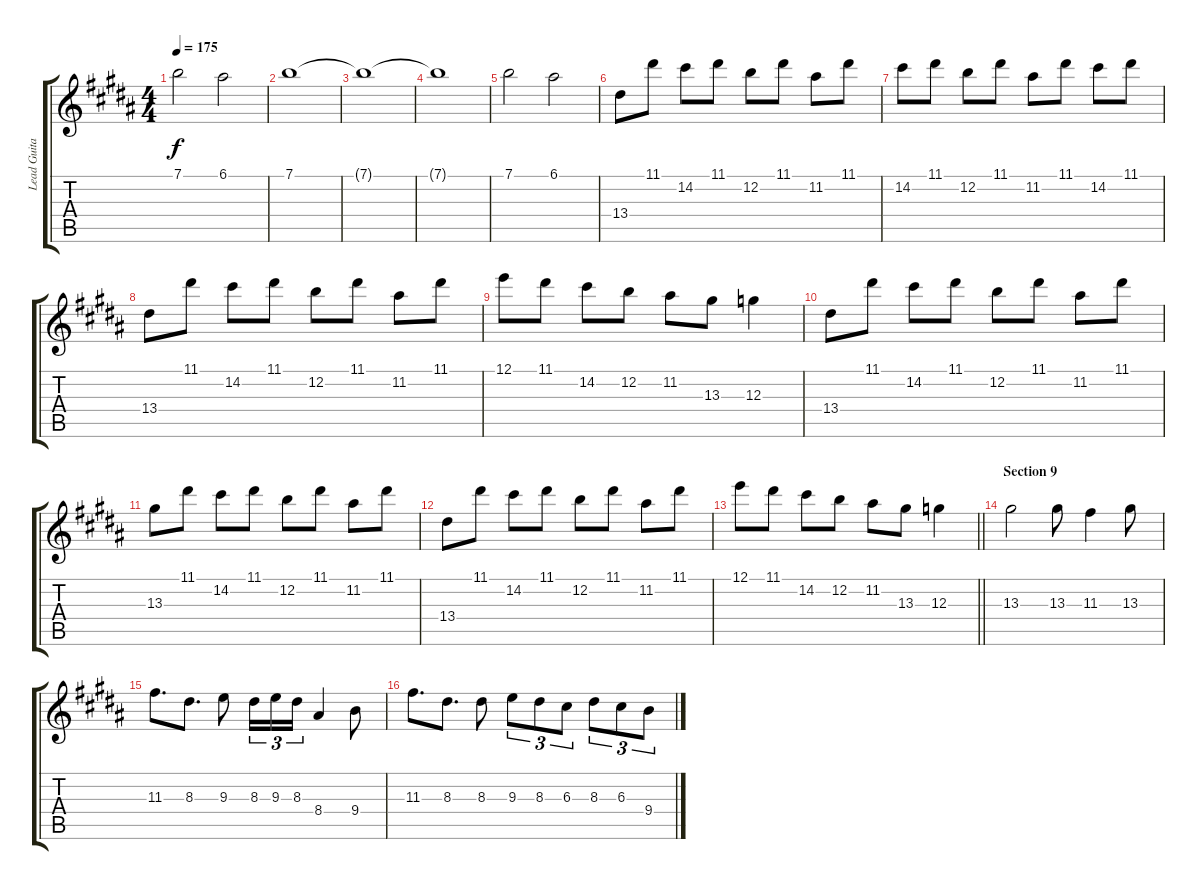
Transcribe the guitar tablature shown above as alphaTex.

\track ("Lead Guitar" "Lead Guita") {instrument distortionguitar}
\staff {score tabs}
\tuning (E4 B3 G3 D3 A2 E2) {hide}
\ts (4 4)
\tempo 175
\clef g2
\ks b
7.1{t}.2{dy f} 6.1.2 |
7.1.1 |
7.1{t}.1 |
7.1{t}.1 |
7.1.2 6.1.2 |
13.4.8 11.1.8 14.2.8 11.1.8 12.2.8 11.1.8 11.2.8 11.1.8 |
14.2.8 11.1.8 12.2.8 11.1.8 11.2.8 11.1.8 14.2.8 11.1.8 |
13.4.8 11.1.8 14.2.8 11.1.8 12.2.8 11.1.8 11.2.8 11.1.8 |
12.1.8 11.1.8 14.2.8 12.2.8 11.2.8 13.3.8 12.3.4 |
13.4.8 11.1.8 14.2.8 11.1.8 12.2.8 11.1.8 11.2.8 11.1.8 |
13.3.8 11.1.8 14.2.8 11.1.8 12.2.8 11.1.8 11.2.8 11.1.8 |
13.4.8 11.1.8 14.2.8 11.1.8 12.2.8 11.1.8 11.2.8 11.1.8 |
\barLineRight lightlight
12.1.8 11.1.8 14.2.8 12.2.8 11.2.8 13.3.8 12.3.4 |
\section ("" "Section 9")
13.3.2 13.3.8 11.3.4 13.3.8 |
11.3.8{d} 8.3.8{d} 9.3.8 8.3.16{tu (3 2)} 9.3.16{tu (3 2)} 8.3.16{tu (3 2)} 8.4.4 9.4.8 |
11.3.8{d} 8.3.8{d} 8.3.8 9.3.8{tu (3 2)} 8.3.8{tu (3 2)} 6.3.8{tu (3 2)} 8.3.8{tu (3 2)} 6.3.8{tu (3 2)} 9.4.8{tu (3 2)}
